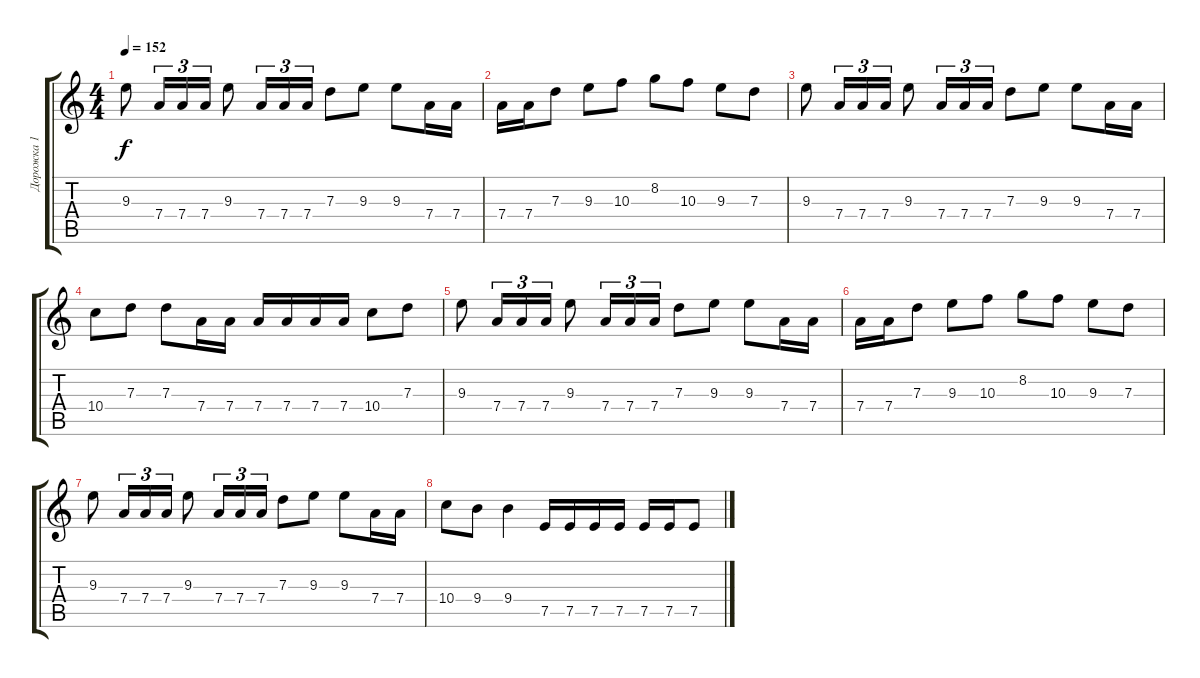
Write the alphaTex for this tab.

\track ("Дорожка 1" "Дорожка 1") {instrument electricguitarclean}
\staff {score tabs}
\tuning (E4 B3 G3 D3 A2 E2) {hide}
\ts (4 4)
\tempo 152
\clef g2
\ks c
9.3.8{dy f instrument distortionguitar} 7.4.16{tu (3 2)} 7.4.16{tu (3 2)} 7.4.16{tu (3 2)} 9.3.8 7.4.16{tu (3 2)} 7.4.16{tu (3 2)} 7.4.16{tu (3 2)} 7.3.8 9.3.8 9.3.8 7.4.16 7.4.16 |
7.4.16 7.4.16 7.3.8 9.3.8 10.3.8 8.2.8 10.3.8 9.3.8 7.3.8 |
9.3.8 7.4.16{tu (3 2)} 7.4.16{tu (3 2)} 7.4.16{tu (3 2)} 9.3.8 7.4.16{tu (3 2)} 7.4.16{tu (3 2)} 7.4.16{tu (3 2)} 7.3.8 9.3.8 9.3.8 7.4.16 7.4.16 |
10.4.8 7.3.8 7.3.8 7.4.16 7.4.16 7.4.16 7.4.16 7.4.16 7.4.16 10.4.8 7.3.8 |
9.3.8 7.4.16{tu (3 2)} 7.4.16{tu (3 2)} 7.4.16{tu (3 2)} 9.3.8 7.4.16{tu (3 2)} 7.4.16{tu (3 2)} 7.4.16{tu (3 2)} 7.3.8 9.3.8 9.3.8 7.4.16 7.4.16 |
7.4.16 7.4.16 7.3.8 9.3.8 10.3.8 8.2.8 10.3.8 9.3.8 7.3.8 |
9.3.8 7.4.16{tu (3 2)} 7.4.16{tu (3 2)} 7.4.16{tu (3 2)} 9.3.8 7.4.16{tu (3 2)} 7.4.16{tu (3 2)} 7.4.16{tu (3 2)} 7.3.8 9.3.8 9.3.8 7.4.16 7.4.16 |
10.4.8 9.4.8 9.4.4 7.5.16 7.5.16 7.5.16 7.5.16 7.5.16 7.5.16 7.5.8
